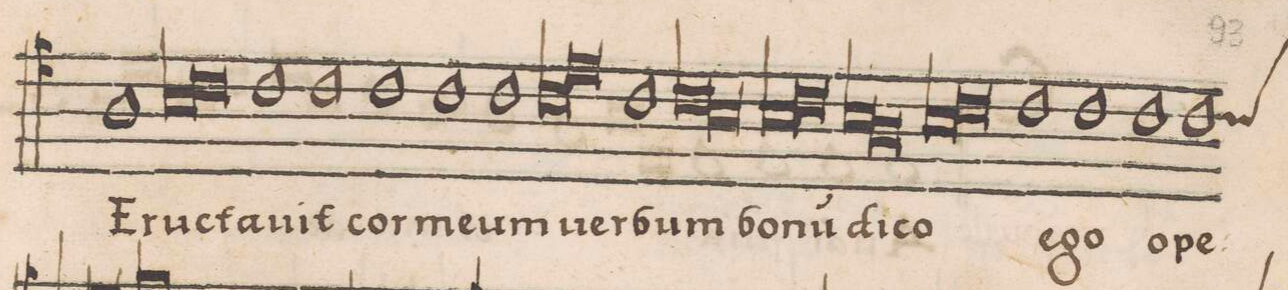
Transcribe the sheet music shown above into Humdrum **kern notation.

**kern	**text	**text
*I"TENOR	*	*
*clefC5	*	*
*k[]	*	*
*met(C|)	*	*
*M2/1	*	*
1F	E-	.
*lig	*	*
1G	-ruc-	.
=97-	=97-	=97-
1A	.	.
*Xlig	*	*
1A	-ta-	.
=98-	=98-	=98-
1A	-uit	.
1A	cor	.
=99-	=99-	=99-
1A	me-	.
1A	-um	.
=100-	=100-	=100-
*lig	*	*
1A	uer-	.
1c	.	.
*Xlig	*	*
=101-	=101-	=101-
1A	-bum	.
*lig	*	*
1A	bo-	.
=102-	=102-	=102-
1G	.	.
*Xlig	*	*
*lig	*	*
1G	-nu(m)	.
=103-	=103-	=103-
1A	.	.
*Xlig	*	*
*lig	*	*
1G	di-	.
=104-	=104-	=104-
1F	.	.
*Xlig	*	*
*lig	*	*
1G	-co	.
=105-	=105-	=105-
1A	.	.
*Xlig	*	*
1A	e-	.
=106-	=106-	=106-
1A	-go	.
1A	o-	.
=107-	=107-	=107-
*custos:A	*	*
1A	-pe-	.
*lig	*	*
*-	*-	*-
